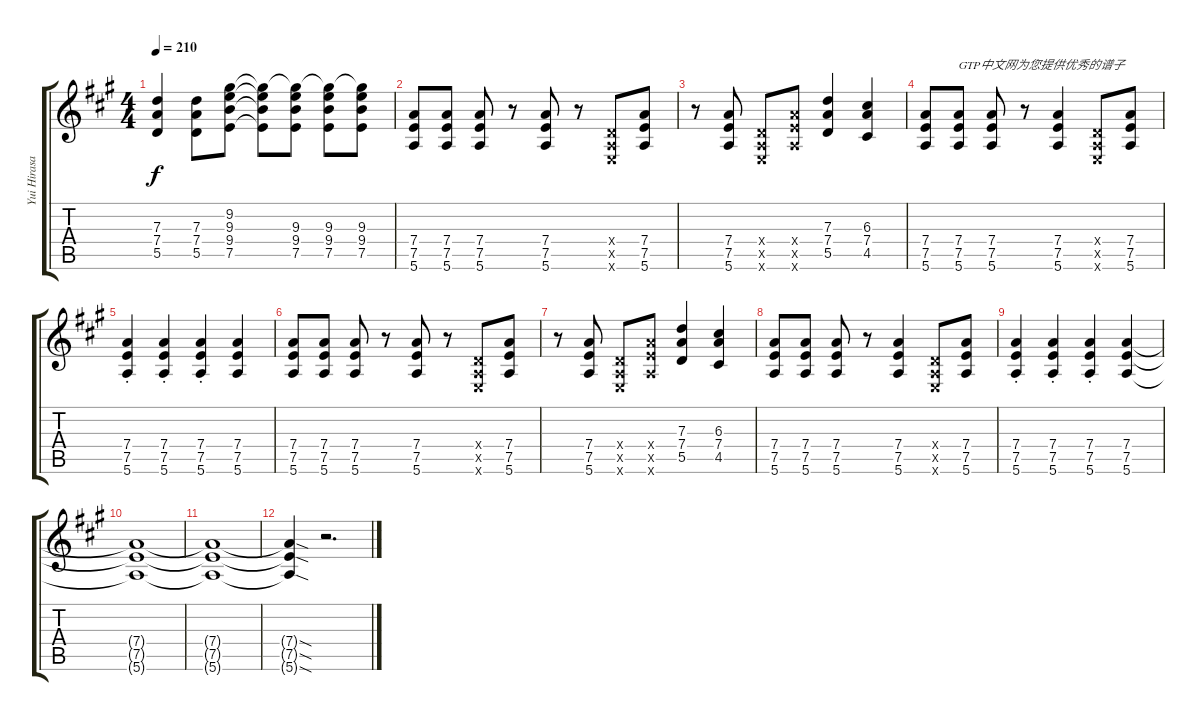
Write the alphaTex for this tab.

\track ("Yui Hirasawa" "Yui Hirasa") {instrument distortionguitar}
\staff {score tabs}
\tuning (E4 B3 G3 D3 A2 E2) {hide}
\ts (4 4)
\tempo 210
\clef g2
\ks a
(7.3 7.4 5.5).4{dy f} (7.3 7.4 5.5).8 (9.2 9.3 9.4 7.5).8 (9.2{t} 9.3{t} 9.4{t} 7.5{t}).8 (9.2{t} 9.3 9.4 7.5).8 (9.2{t} 9.3 9.4 7.5).8 (9.2{t} 9.3 9.4 7.5).8 |
(7.4 7.5 5.6).8 (7.4 7.5 5.6).8 (7.4 7.5 5.6).8 r.8 (7.4 7.5 5.6).8 r.8 (0.4{x} 0.5{x} 0.6{x}).8 (7.4 7.5 5.6).8 |
r.8 (7.4 7.5 5.6).8 (0.4{x} 0.5{x} 0.6{x}).8 (7.4{x} 7.5{x} 5.6{x}).8 (7.3 7.4 5.5).4 (6.3 7.4 4.5).4 |
(7.4 7.5 5.6).8 (7.4 7.5 5.6).8{txt "GTP中文网为您提供优秀的谱子"} (7.4 7.5 5.6).8 r.8 (7.4 7.5 5.6).4 (0.4{x} 0.5{x} 0.6{x}).8 (7.4 7.5 5.6).8 |
(7.4{st} 7.5{st} 5.6{st}).4 (7.4{st} 7.5{st} 5.6{st}).4 (7.4{st} 7.5{st} 5.6{st}).4 (7.4 7.5 5.6).4 |
(7.4 7.5 5.6).8 (7.4 7.5 5.6).8 (7.4 7.5 5.6).8 r.8 (7.4 7.5 5.6).8 r.8 (0.4{x} 0.5{x} 0.6{x}).8 (7.4 7.5 5.6).8 |
r.8 (7.4 7.5 5.6).8 (0.4{x} 0.5{x} 0.6{x}).8 (7.4{x} 7.5{x} 5.6{x}).8 (7.3 7.4 5.5).4 (6.3 7.4 4.5).4 |
(7.4 7.5 5.6).8 (7.4 7.5 5.6).8 (7.4 7.5 5.6).8 r.8 (7.4 7.5 5.6).4 (0.4{x} 0.5{x} 0.6{x}).8 (7.4 7.5 5.6).8 |
(7.4{st} 7.5{st} 5.6{st}).4 (7.4{st} 7.5{st} 5.6{st}).4 (7.4{st} 7.5{st} 5.6{st}).4 (7.4 7.5 5.6).4 |
(7.4{t} 7.5{t} 5.6{t}).1 |
(7.4{t} 7.5{t} 5.6{t}).1 |
(7.4{sod t} 7.5{sod t} 5.6{sod t}).4 r.2{d}
